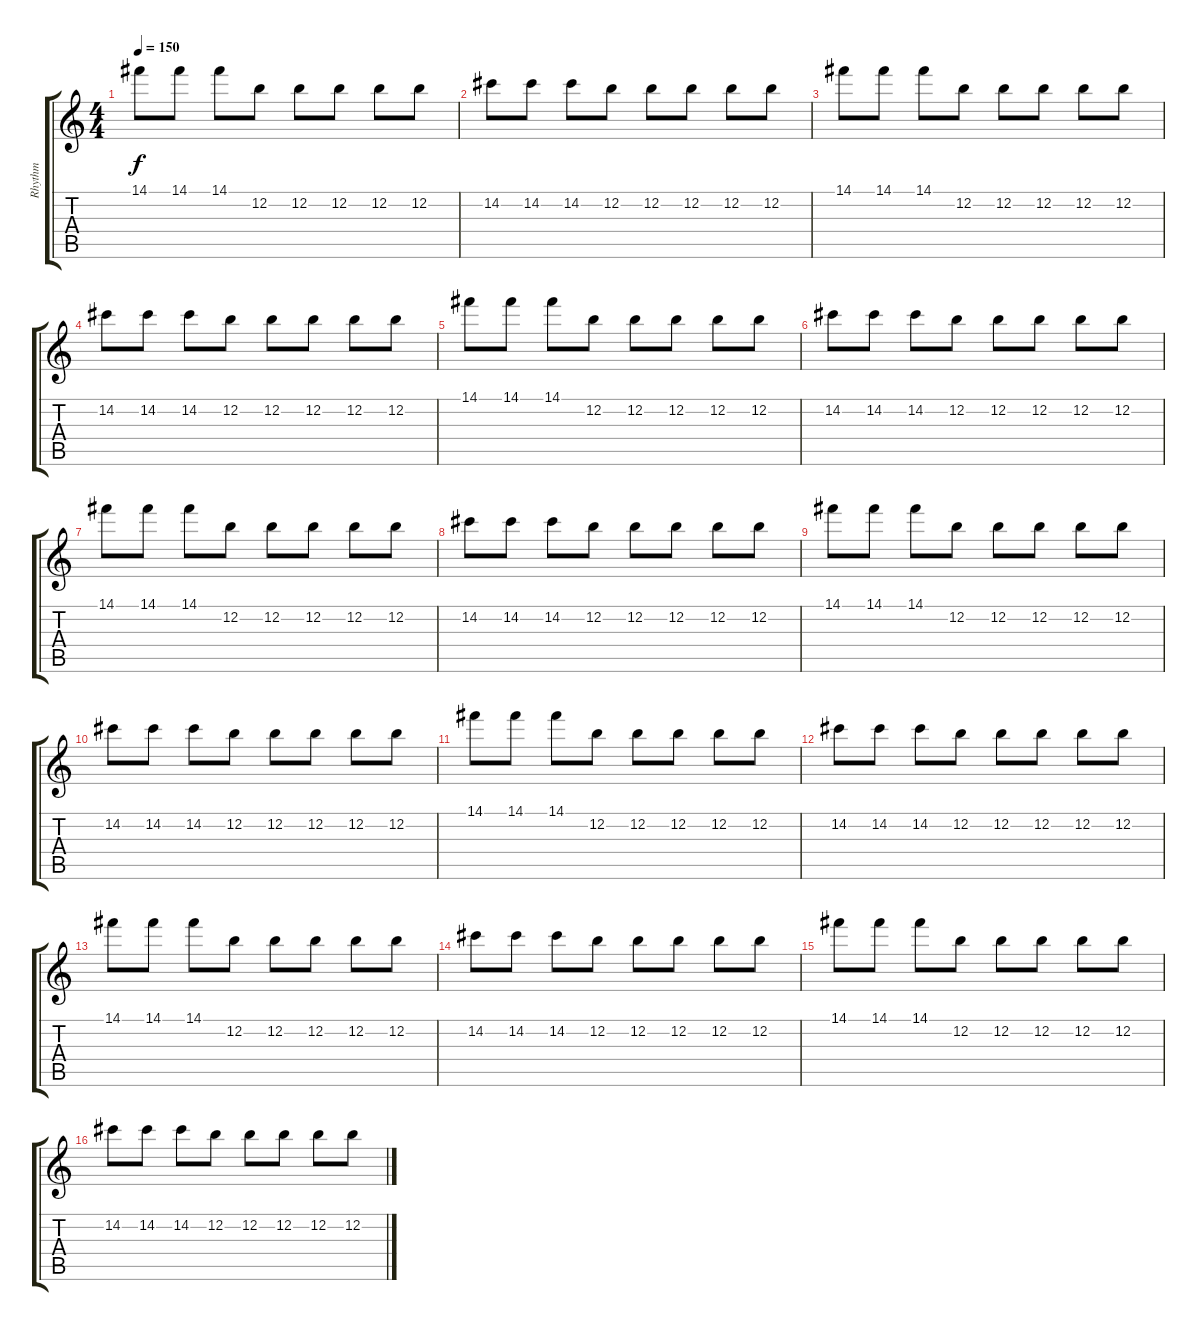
\track ("Rhythm" "Rhythm") {instrument overdrivenguitar}
\staff {score tabs}
\tuning (E4 B3 G3 D3 A2 E2) {hide}
\ts (4 4)
\tempo 150
\clef g2
\ks c
14.1.8{dy f} 14.1.8 14.1.8 12.2.8 12.2.8 12.2.8 12.2.8 12.2.8 |
14.2.8 14.2.8 14.2.8 12.2.8 12.2.8 12.2.8 12.2.8 12.2.8 |
14.1.8 14.1.8 14.1.8 12.2.8 12.2.8 12.2.8 12.2.8 12.2.8 |
14.2.8 14.2.8 14.2.8 12.2.8 12.2.8 12.2.8 12.2.8 12.2.8 |
14.1.8 14.1.8 14.1.8 12.2.8 12.2.8 12.2.8 12.2.8 12.2.8 |
14.2.8 14.2.8 14.2.8 12.2.8 12.2.8 12.2.8 12.2.8 12.2.8 |
14.1.8 14.1.8 14.1.8 12.2.8 12.2.8 12.2.8 12.2.8 12.2.8 |
14.2.8 14.2.8 14.2.8 12.2.8 12.2.8 12.2.8 12.2.8 12.2.8 |
14.1.8 14.1.8 14.1.8 12.2.8 12.2.8 12.2.8 12.2.8 12.2.8 |
14.2.8 14.2.8 14.2.8 12.2.8 12.2.8 12.2.8 12.2.8 12.2.8 |
14.1.8 14.1.8 14.1.8 12.2.8 12.2.8 12.2.8 12.2.8 12.2.8 |
14.2.8 14.2.8 14.2.8 12.2.8 12.2.8 12.2.8 12.2.8 12.2.8 |
14.1.8 14.1.8 14.1.8 12.2.8 12.2.8 12.2.8 12.2.8 12.2.8 |
14.2.8 14.2.8 14.2.8 12.2.8 12.2.8 12.2.8 12.2.8 12.2.8 |
14.1.8 14.1.8 14.1.8 12.2.8 12.2.8 12.2.8 12.2.8 12.2.8 |
14.2.8 14.2.8 14.2.8 12.2.8 12.2.8 12.2.8 12.2.8 12.2.8
